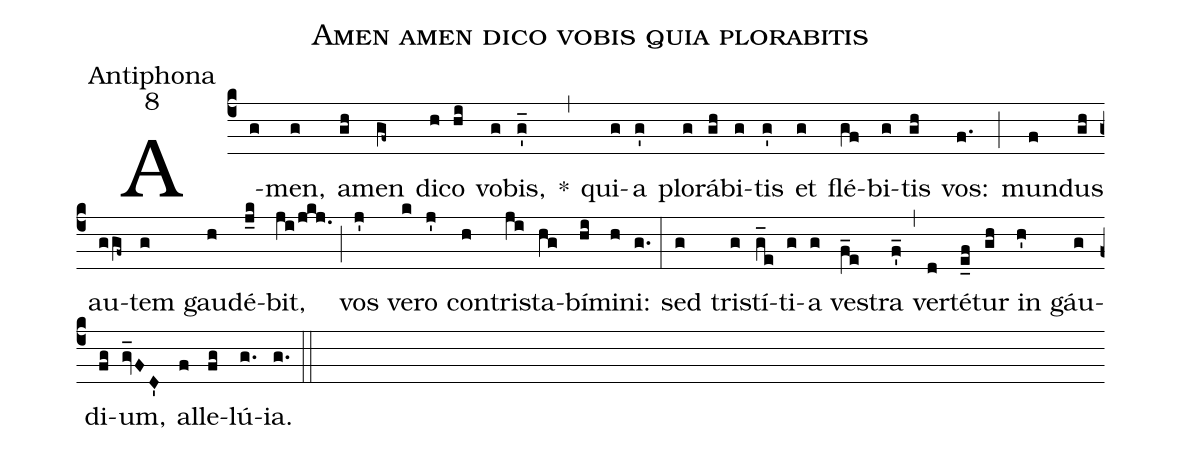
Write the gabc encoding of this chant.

name:Amen amen dico vobis quia plorabitis;
office-part:Antiphona;
mode:8;
%%
(c4) A(g)men,(g) a(gh)men(gf~) di(h)co(hi) vo(g)bis,(g'_) *(,) qui(g)a(g') plo(g)rá(gh)bi(g)tis(g') et(g) flé(gf)bi(g)tis(gh) vos:(f.) (;) mun(f)dus(gh) au(ggf~)tem(g) gau(h)dé(j_k)bit,(ji/jkj.) (;) vos(j') ve(k)ro(j') con(h)tri(ji)sta(hg)bí(hi)mi(h)ni:(g.) (:) sed(g) tri(g)stí(g_e)ti(g)a(g) ve(f_e)stra(f'_) (,) ver(d)té(e_f)tur(gh) in(h') gáu(g)di(fg)um,(gv_FD') al(f)le(fg)lú(g.)ia.(g.) (::)
